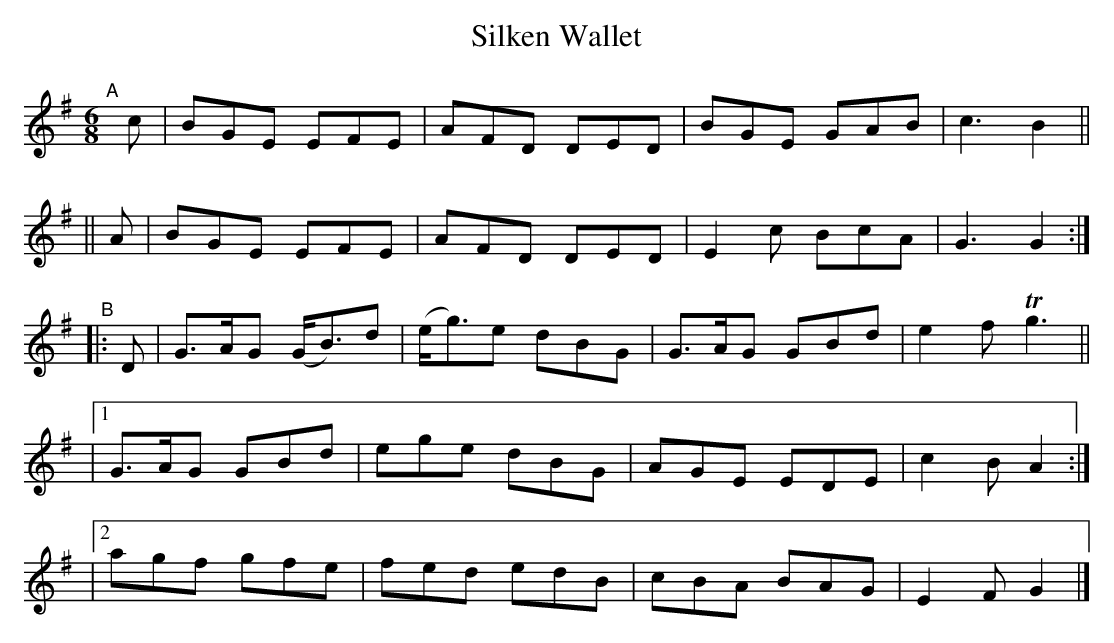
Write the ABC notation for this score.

X:1
T: Silken Wallet
M: 6/8
L: 1/8
K: Em	 % and G
"^A"\
[|]c | BGE EFE | AFD DED | BGE GAB | c3 B2 ||
|| A | BGE EFE | AFD DED | E2c BcA | G3 G2 :|
"^B"\
|: D | G>AG (G<B)d | (e<g)e dBG | G>AG GBd | e2f Tg3 ||
|[1 G>AG GBd | ege dBG | AGE EDE | c2B A2 :|
|[2 agf gfe | fed edB | cBA BAG | E2F G2 |]
